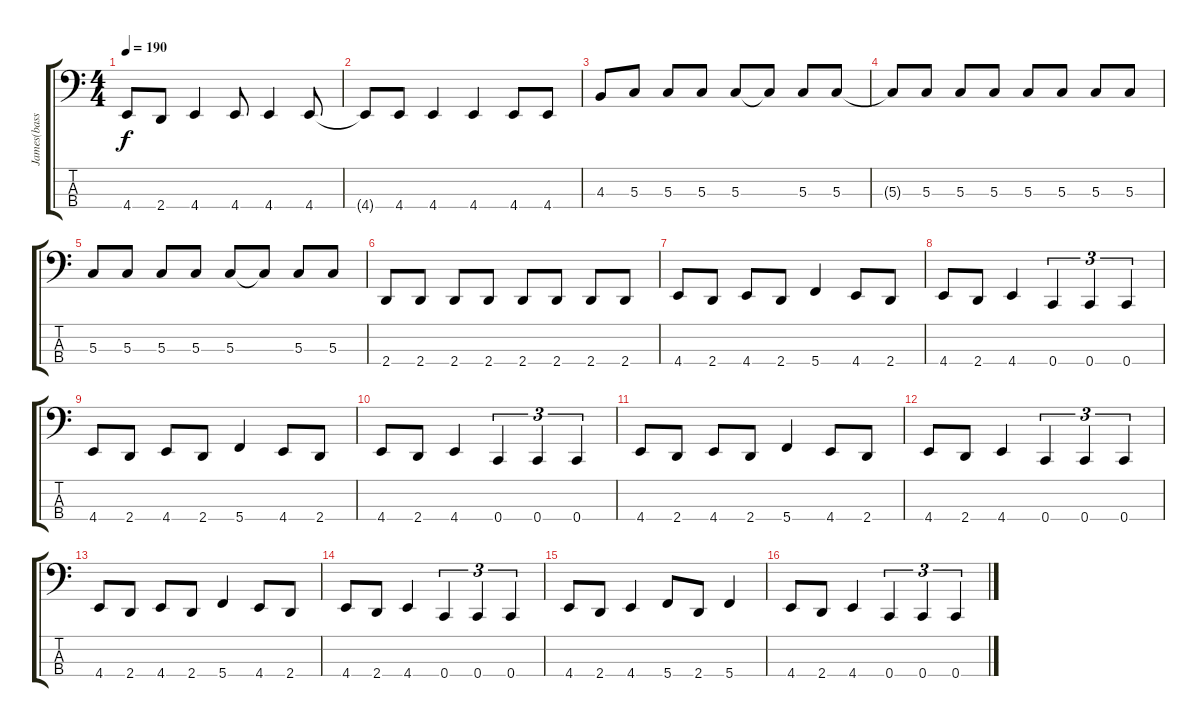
\track ("James(bass)" "James(bass") {instrument electricbasspick}
\staff {score tabs}
\tuning (F2 C2 G1 C1) {hide}
\ts (4 4)
\tempo 190
\clef f4
\ks c
4.4.8{dy f} 2.4.8 4.4.4 4.4.8 4.4.4 4.4.8 |
4.4{t}.8 4.4.8 4.4.4 4.4.4 4.4.8 4.4.8 |
4.3.8 5.3.8 5.3.8 5.3.8 5.3.8 5.3{t}.8 5.3.8 5.3.8 |
5.3{t}.8 5.3.8 5.3.8 5.3.8 5.3.8 5.3.8 5.3.8 5.3.8 |
5.3.8 5.3.8 5.3.8 5.3.8 5.3.8 5.3{t}.8 5.3.8 5.3.8 |
2.4.8 2.4.8 2.4.8 2.4.8 2.4.8 2.4.8 2.4.8 2.4.8 |
4.4.8 2.4.8 4.4.8 2.4.8 5.4.4 4.4.8 2.4.8 |
4.4.8 2.4.8 4.4.4 0.4.4{tu (3 2)} 0.4.4{tu (3 2)} 0.4.4{tu (3 2)} |
4.4.8 2.4.8 4.4.8 2.4.8 5.4.4 4.4.8 2.4.8 |
4.4.8 2.4.8 4.4.4 0.4.4{tu (3 2)} 0.4.4{tu (3 2)} 0.4.4{tu (3 2)} |
4.4.8 2.4.8 4.4.8 2.4.8 5.4.4 4.4.8 2.4.8 |
4.4.8 2.4.8 4.4.4 0.4.4{tu (3 2)} 0.4.4{tu (3 2)} 0.4.4{tu (3 2)} |
4.4.8 2.4.8 4.4.8 2.4.8 5.4.4 4.4.8 2.4.8 |
4.4.8 2.4.8 4.4.4 0.4.4{tu (3 2)} 0.4.4{tu (3 2)} 0.4.4{tu (3 2)} |
4.4.8 2.4.8 4.4.4 5.4.8 2.4.8 5.4.4 |
4.4.8 2.4.8 4.4.4 0.4.4{tu (3 2)} 0.4.4{tu (3 2)} 0.4.4{tu (3 2)}
